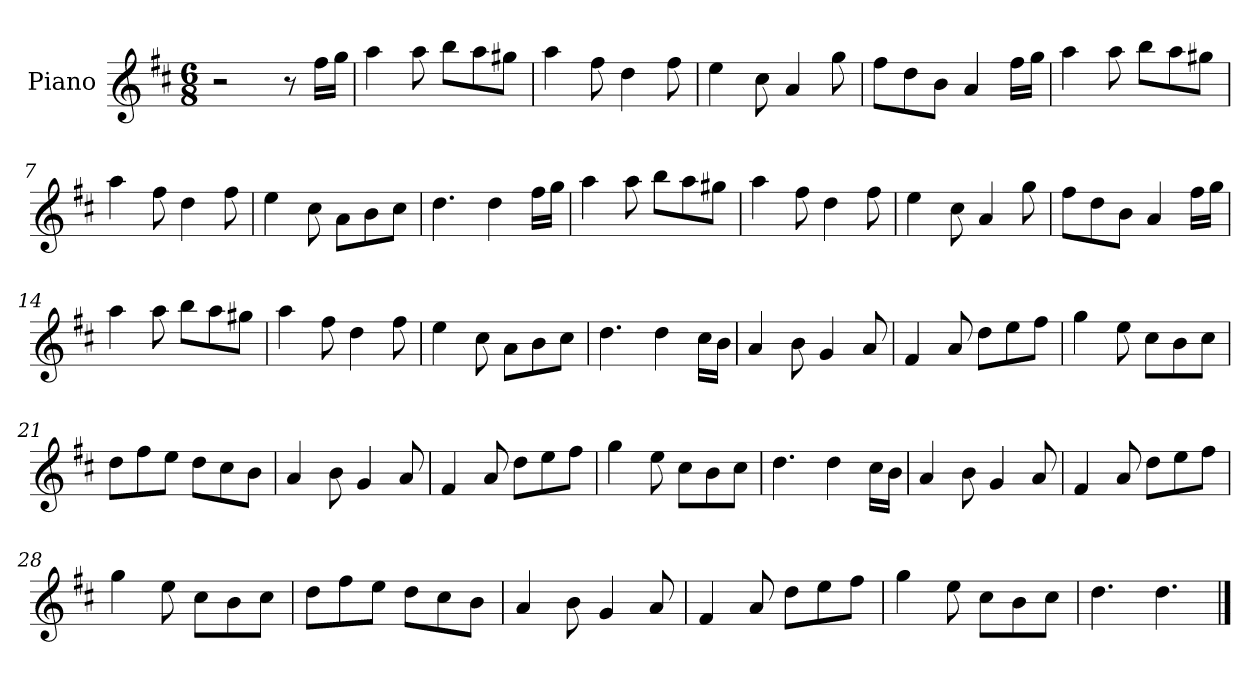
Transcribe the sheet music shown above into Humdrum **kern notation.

**kern
*part1
*staff1
*I"Piano
*I'Pno
*clefG2
*k[f#c#]
*M6/8
=1
2r
8r
16ff#\LL
16gg\JJ
=2
4aa\
8aa\
8bb\L
8aa\
8gg#X\J
=3
4aa\
8ff#\
4dd\
8ff#\
=4
4ee\
8cc#\
4a/
8gg\
=5
8ff#\L
8dd\
8b\J
4a/
16ff#\LL
16gg\JJ
=6
4aa\
8aa\
8bb\L
8aa\
8gg#X\J
=7
4aa\
8ff#\
4dd\
8ff#\
=8
4ee\
8cc#\
8a\L
8b\
8cc#\J
=9
4.dd\
4dd\
16ff#\LL
16gg\JJ
=10
4aa\
8aa\
8bb\L
8aa\
8gg#X\J
=11
4aa\
8ff#\
4dd\
8ff#\
=12
4ee\
8cc#\
4a/
8gg\
=13
8ff#\L
8dd\
8b\J
4a/
16ff#\LL
16gg\JJ
=14
4aa\
8aa\
8bb\L
8aa\
8gg#X\J
=15
4aa\
8ff#\
4dd\
8ff#\
=16
4ee\
8cc#\
8a\L
8b\
8cc#\J
=17
4.dd\
4dd\
16cc#\LL
16b\JJ
=18
4a/
8b\
4g/
8a/
=19
4f#/
8a/
8dd\L
8ee\
8ff#\J
=20
4gg\
8ee\
8cc#\L
8b\
8cc#\J
=21
8dd\L
8ff#\
8ee\J
8dd\L
8cc#\
8b\J
=22
4a/
8b\
4g/
8a/
=23
4f#/
8a/
8dd\L
8ee\
8ff#\J
=24
4gg\
8ee\
8cc#\L
8b\
8cc#\J
=25
4.dd\
4dd\
16cc#\LL
16b\JJ
=26
4a/
8b\
4g/
8a/
=27
4f#/
8a/
8dd\L
8ee\
8ff#\J
=28
4gg\
8ee\
8cc#\L
8b\
8cc#\J
=29
8dd\L
8ff#\
8ee\J
8dd\L
8cc#\
8b\J
=30
4a/
8b\
4g/
8a/
=31
4f#/
8a/
8dd\L
8ee\
8ff#\J
=32
4gg\
8ee\
8cc#\L
8b\
8cc#\J
=33
4.dd\
4.dd\
==
*-
